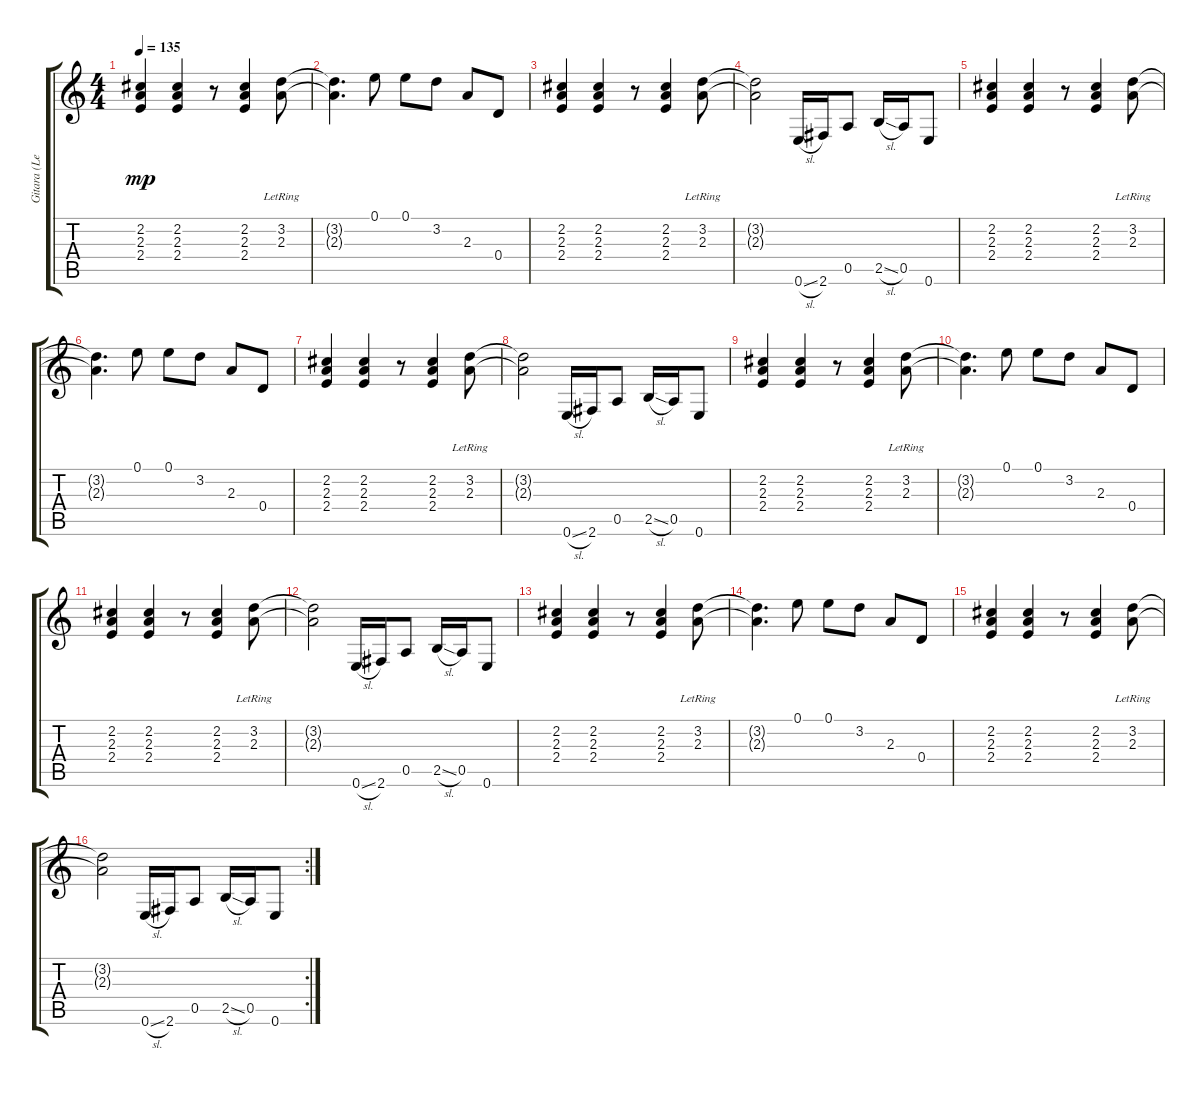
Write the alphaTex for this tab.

\track ("Gitara (Lead)" "Gitara (Le") {instrument overdrivenguitar}
\staff {score tabs}
\tuning (E4 B3 G3 D3 A2 E2) {hide}
\ts (4 4)
\tempo 135
\clef g2
\ks c
(2.2 2.3 2.4).4{dy mp} (2.2 2.3 2.4).4 r.8 (2.2 2.3 2.4).4 (3.2 2.3{lr}).8 |
(3.2{t} 2.3{t}).4{d} 0.1.8 0.1.8 3.2.8 2.3.8 0.4.8 |
(2.2 2.3 2.4).4 (2.2 2.3 2.4).4 r.8 (2.2 2.3 2.4).4 (3.2 2.3{lr}).8 |
(3.2{t} 2.3{t}).2 0.6{sl}.16 2.6.16 0.5.8 2.5{sl}.16 0.5.16 0.6.8 |
(2.2 2.3 2.4).4 (2.2 2.3 2.4).4 r.8 (2.2 2.3 2.4).4 (3.2 2.3{lr}).8 |
(3.2{t} 2.3{t}).4{d} 0.1.8 0.1.8 3.2.8 2.3.8 0.4.8 |
(2.2 2.3 2.4).4 (2.2 2.3 2.4).4 r.8 (2.2 2.3 2.4).4 (3.2 2.3{lr}).8 |
(3.2{t} 2.3{t}).2 0.6{sl}.16 2.6.16 0.5.8 2.5{sl}.16 0.5.16 0.6.8 |
(2.2 2.3 2.4).4 (2.2 2.3 2.4).4 r.8 (2.2 2.3 2.4).4 (3.2 2.3{lr}).8 |
(3.2{t} 2.3{t}).4{d} 0.1.8 0.1.8 3.2.8 2.3.8 0.4.8 |
(2.2 2.3 2.4).4 (2.2 2.3 2.4).4 r.8 (2.2 2.3 2.4).4 (3.2 2.3{lr}).8 |
(3.2{t} 2.3{t}).2 0.6{sl}.16 2.6.16 0.5.8 2.5{sl}.16 0.5.16 0.6.8 |
(2.2 2.3 2.4).4 (2.2 2.3 2.4).4 r.8 (2.2 2.3 2.4).4 (3.2 2.3{lr}).8 |
(3.2{t} 2.3{t}).4{d} 0.1.8 0.1.8 3.2.8 2.3.8 0.4.8 |
(2.2 2.3 2.4).4 (2.2 2.3 2.4).4 r.8 (2.2 2.3 2.4).4 (3.2 2.3{lr}).8 |
\rc 2
(3.2{t} 2.3{t}).2 0.6{sl}.16 2.6.16 0.5.8 2.5{sl}.16 0.5.16 0.6.8
